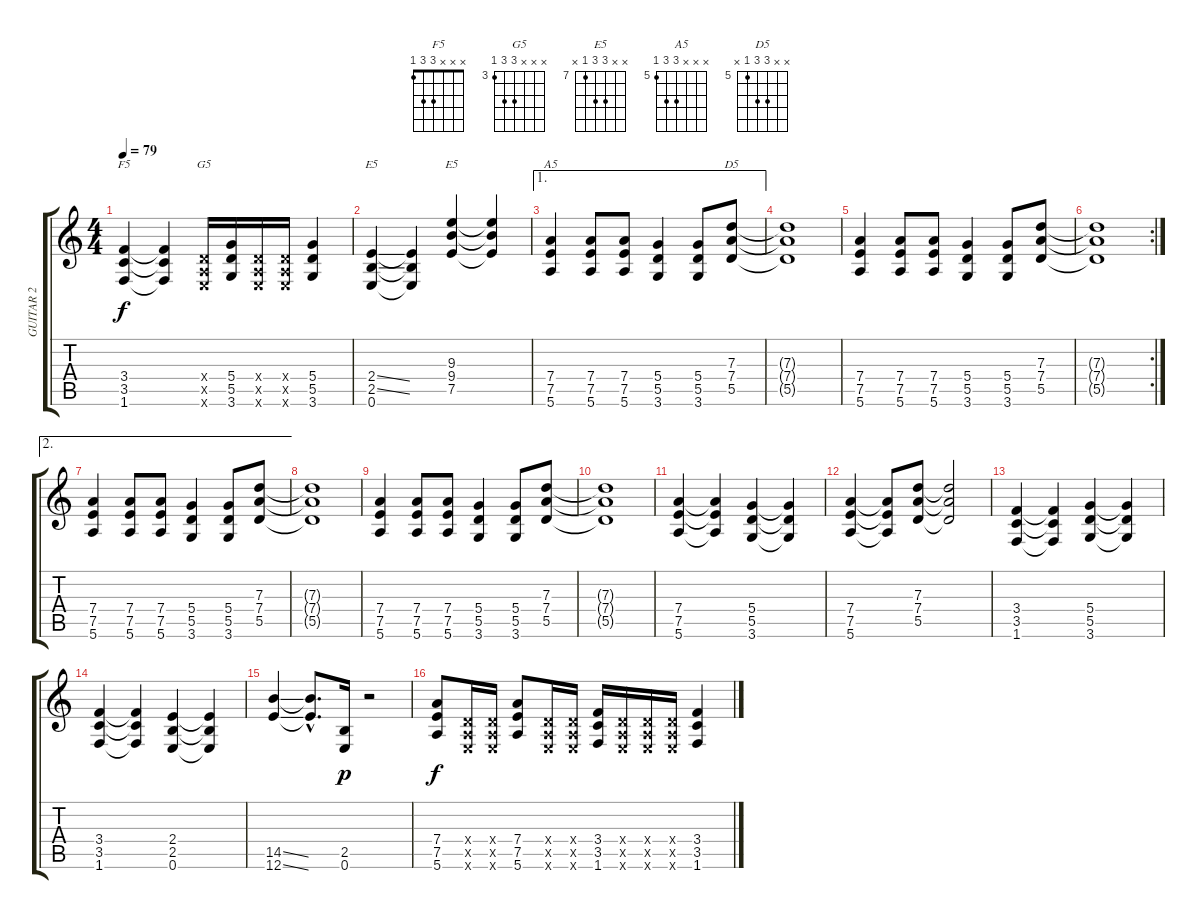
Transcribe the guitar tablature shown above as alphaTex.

\track ("GUITAR 2" "GUITAR 2") {instrument overdrivenguitar}
\staff {score tabs}
\tuning (E4 B3 G3 D3 A2 E2) {hide}
\chord ("F5" x x x 3 3 1)
\chord ("G5" x x x 5 5 3) {firstfret 3}
\chord ("E5" x x x 2 2 0)
\chord ("E5" x x 9 9 7 x) {firstfret 7}
\chord ("A5" x x x 7 7 5) {firstfret 5}
\chord ("D5" x x 7 7 5 x) {firstfret 5}
\ts (4 4)
\tempo 79
\clef g2
\ks c
(3.4 3.5 1.6).4{ch "F5" dy f} (3.4{t} 3.5{t} 1.6{t}).4 (0.4{x} 0.5{x} 0.6{x}).16{ch "G5"} (5.4 5.5 3.6).16 (0.4{x} 0.5{x} 0.6{x}).16 (0.4{x} 0.5{x} 0.6{x}).16 (5.4 5.5 3.6).4 |
(2.4{ss} 2.5{ss} 0.6).4{ch "E5"} (2.4{t} 2.5{t} 0.6{t}).4 (9.3 9.4 7.5).4{ch "E5"} (9.3{t} 9.4{t} 7.5{t}).4 |
\ae 1
(7.4 7.5 5.6).4{ch "A5"} (7.4 7.5 5.6).8 (7.4 7.5 5.6).8 (5.4 5.5 3.6).4 (5.4 5.5 3.6).8 (7.3 7.4 5.5).8{ch "D5"} |
(7.3{t} 7.4{t} 5.5{t}).1 |
(7.4 7.5 5.6).4 (7.4 7.5 5.6).8 (7.4 7.5 5.6).8 (5.4 5.5 3.6).4 (5.4 5.5 3.6).8 (7.3 7.4 5.5).8 |
\rc 2
(7.3{t} 7.4{t} 5.5{t}).1 |
\ae 2
(7.4 7.5 5.6).4 (7.4 7.5 5.6).8 (7.4 7.5 5.6).8 (5.4 5.5 3.6).4 (5.4 5.5 3.6).8 (7.3 7.4 5.5).8 |
(7.3{t} 7.4{t} 5.5{t}).1 |
(7.4 7.5 5.6).4 (7.4 7.5 5.6).8 (7.4 7.5 5.6).8 (5.4 5.5 3.6).4 (5.4 5.5 3.6).8 (7.3 7.4 5.5).8 |
(7.3{t} 7.4{t} 5.5{t}).1 |
(7.4 7.5 5.6).4 (7.4{t} 7.5{t} 5.6{t}).4 (5.4 5.5 3.6).4 (5.4{t} 5.5{t} 3.6{t}).4 |
(7.4 7.5 5.6).4 (7.4{t} 7.5{t} 5.6{t}).8 (7.3 7.4 5.5).8 (7.3{t} 7.4{t} 5.5{t}).2 |
(3.4 3.5 1.6).4 (3.4{t} 3.5{t} 1.6{t}).4 (5.4 5.5 3.6).4 (5.4{t} 5.5{t} 3.6{t}).4 |
(3.4 3.5 1.6).4 (3.4{t} 3.5{t} 1.6{t}).4 (2.4 2.5 0.6).4 (2.4{t} 2.5{t} 0.6{t}).4 |
(14.5{ss} 12.6{ss}).4 (14.5{hac t} 12.6{hac t}).8{d} (2.5 0.6).16{dy p} r.2 |
(7.4 7.5 5.6).8{dy f} (0.4{x} 0.5{x} 0.6{x}).16 (0.4{x} 0.5{x} 0.6{x}).16 (7.4 7.5 5.6).8 (0.4{x} 0.5{x} 0.6{x}).16 (0.4{x} 0.5{x} 0.6{x}).16 (3.4 3.5 1.6).16 (0.4{x} 0.5{x} 0.6{x}).16 (0.4{x} 0.5{x} 0.6{x}).16 (0.4{x} 0.5{x} 0.6{x}).16 (3.4 3.5 1.6).4
